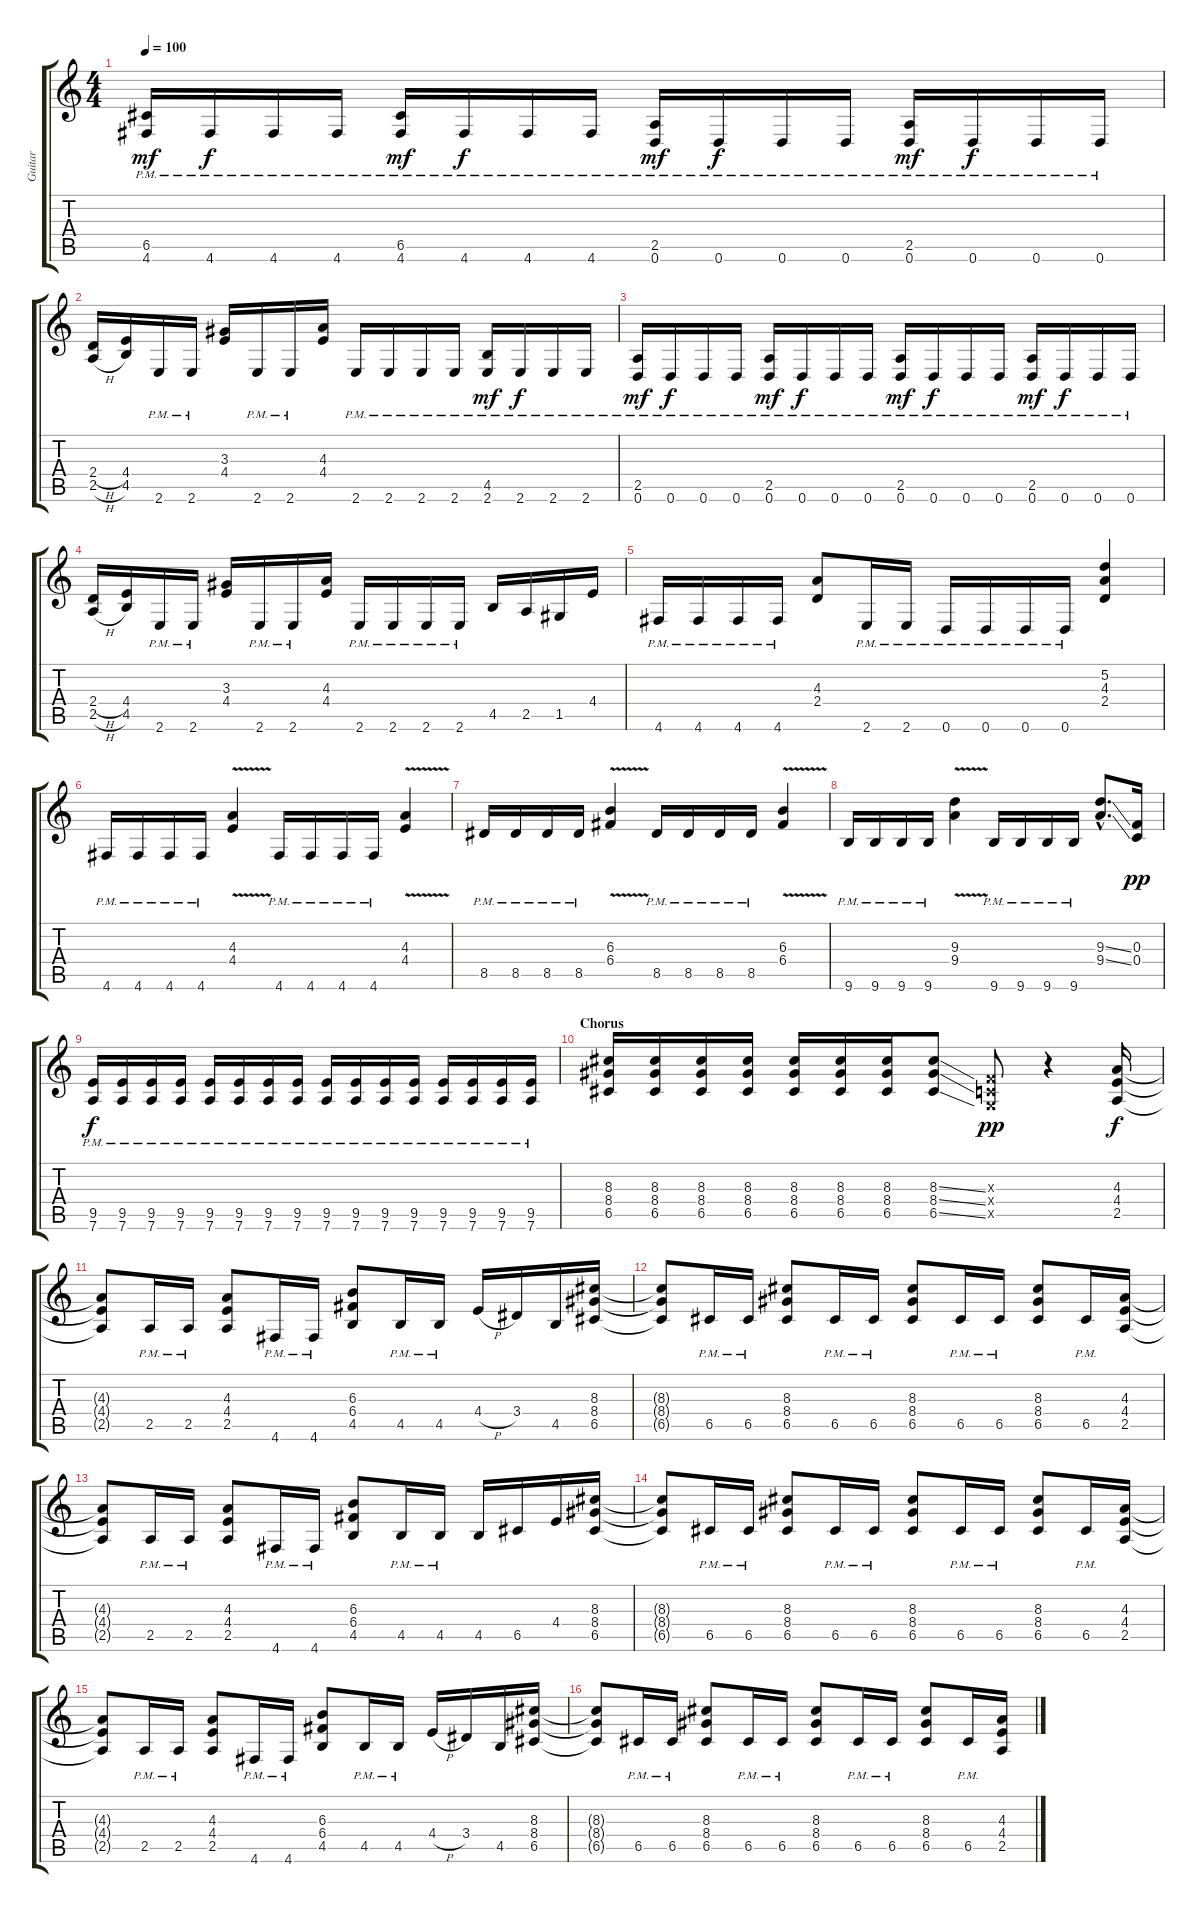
\track ("Guitar" "Guitar") {instrument distortionguitar}
\staff {score tabs}
\tuning (D4 A3 F3 C3 G2 D2) {hide}
\ts (4 4)
\tempo 100
\clef g2
\ks c
(6.5 4.6{pm}).16{dy mf} 4.6{pm}.16{dy f} 4.6{pm}.16 4.6{pm}.16 (6.5 4.6{pm}).16{dy mf} 4.6{pm}.16{dy f} 4.6{pm}.16 4.6{pm}.16 (2.5 0.6{pm}).16{dy mf} 0.6{pm}.16{dy f} 0.6{pm}.16 0.6{pm}.16 (2.5 0.6{pm}).16{dy mf} 0.6{pm}.16{dy f} 0.6{pm}.16 0.6{pm}.16 |
(2.4{h} 2.5{h}).16 (4.4 4.5).16 2.6{pm}.16 2.6{pm}.16 (3.3 4.4).16 2.6{pm}.16 2.6{pm}.16 (4.3 4.4).16 2.6{pm}.16 2.6{pm}.16 2.6{pm}.16 2.6{pm}.16 (4.5 2.6{pm}).16{dy mf} 2.6{pm}.16{dy f} 2.6{pm}.16 2.6{pm}.16 |
(2.5 0.6{pm}).16{dy mf} 0.6{pm}.16{dy f} 0.6{pm}.16 0.6{pm}.16 (2.5 0.6{pm}).16{dy mf} 0.6{pm}.16{dy f} 0.6{pm}.16 0.6{pm}.16 (2.5 0.6{pm}).16{dy mf} 0.6{pm}.16{dy f} 0.6{pm}.16 0.6{pm}.16 (2.5 0.6{pm}).16{dy mf} 0.6{pm}.16{dy f} 0.6{pm}.16 0.6{pm}.16 |
(2.4{h} 2.5{h}).16 (4.4 4.5).16 2.6{pm}.16 2.6{pm}.16 (3.3 4.4).16 2.6{pm}.16 2.6{pm}.16 (4.3 4.4).16 2.6{pm}.16 2.6{pm}.16 2.6{pm}.16 2.6{pm}.16 4.5.16 2.5.16 1.5.16 4.4.16 |
4.6{pm}.16 4.6{pm}.16 4.6{pm}.16 4.6{pm}.16 (4.3 2.4).8 2.6{pm}.16 2.6{pm}.16 0.6{pm}.16 0.6{pm}.16 0.6{pm}.16 0.6{pm}.16 (5.2 4.3 2.4).4 |
4.6{pm}.16{volume 13 balance 8} 4.6{pm}.16 4.6{pm}.16 4.6{pm}.16 (4.3{v} 4.4{v}).4 4.6{pm}.16 4.6{pm}.16 4.6{pm}.16 4.6{pm}.16 (4.3{v} 4.4{v}).4 |
8.5{pm}.16 8.5{pm}.16 8.5{pm}.16 8.5{pm}.16 (6.3{v} 6.4{v}).4 8.5{pm}.16 8.5{pm}.16 8.5{pm}.16 8.5{pm}.16 (6.3{v} 6.4{v}).4 |
9.6{pm}.16 9.6{pm}.16 9.6{pm}.16 9.6{pm}.16 (9.3{v} 9.4{v}).4 9.6{pm}.16 9.6{pm}.16 9.6{pm}.16 9.6{pm}.16 (9.3{ss hac} 9.4{ss hac}).8{d} (0.3 0.4).16{dy pp} |
(9.5 7.6{pm}).16{dy f} (9.5 7.6{pm}).16 (9.5 7.6{pm}).16 (9.5 7.6{pm}).16 (9.5 7.6{pm}).16 (9.5 7.6{pm}).16 (9.5 7.6{pm}).16 (9.5 7.6{pm}).16 (9.5 7.6{pm}).16 (9.5 7.6{pm}).16 (9.5 7.6{pm}).16 (9.5 7.6{pm}).16 (9.5 7.6{pm}).16 (9.5 7.6{pm}).16 (9.5 7.6{pm}).16 (9.5 7.6{pm}).16 |
\section ("" "Chorus")
(8.3 8.4 6.5).16 (8.3 8.4 6.5).16 (8.3 8.4 6.5).16 (8.3 8.4 6.5).16 (8.3 8.4 6.5).16 (8.3 8.4 6.5).16 (8.3 8.4 6.5).16 (8.3{ss} 8.4{ss} 6.5{ss}).8 (0.3{x} 0.4{x} 0.5{x}).8{dy pp} r.4 (4.3 4.4 2.5).16{dy f} |
(4.3{t} 4.4{t} 2.5{t}).8 2.5{pm}.16 2.5{pm}.16 (4.3 4.4 2.5).8 4.6{pm}.16 4.6{pm}.16 (6.3 6.4 4.5).8 4.5{pm}.16 4.5{pm}.16 4.4{h}.16 3.4.16 4.5.16 (8.3 8.4 6.5).16 |
(8.3{t} 8.4{t} 6.5{t}).8 6.5{pm}.16 6.5{pm}.16 (8.3 8.4 6.5).8 6.5{pm}.16 6.5{pm}.16 (8.3 8.4 6.5).8 6.5{pm}.16 6.5{pm}.16 (8.3 8.4 6.5).8 6.5{pm}.16 (4.3 4.4 2.5).16 |
(4.3{t} 4.4{t} 2.5{t}).8 2.5{pm}.16 2.5{pm}.16 (4.3 4.4 2.5).8 4.6{pm}.16 4.6{pm}.16 (6.3 6.4 4.5).8 4.5{pm}.16 4.5{pm}.16 4.5.16 6.5.16 4.4.16 (8.3 8.4 6.5).16 |
(8.3{t} 8.4{t} 6.5{t}).8 6.5{pm}.16 6.5{pm}.16 (8.3 8.4 6.5).8 6.5{pm}.16 6.5{pm}.16 (8.3 8.4 6.5).8 6.5{pm}.16 6.5{pm}.16 (8.3 8.4 6.5).8 6.5{pm}.16 (4.3 4.4 2.5).16 |
(4.3{t} 4.4{t} 2.5{t}).8 2.5{pm}.16 2.5{pm}.16 (4.3 4.4 2.5).8 4.6{pm}.16 4.6{pm}.16 (6.3 6.4 4.5).8 4.5{pm}.16 4.5{pm}.16 4.4{h}.16 3.4.16 4.5.16 (8.3 8.4 6.5).16 |
(8.3{t} 8.4{t} 6.5{t}).8 6.5{pm}.16 6.5{pm}.16 (8.3 8.4 6.5).8 6.5{pm}.16 6.5{pm}.16 (8.3 8.4 6.5).8 6.5{pm}.16 6.5{pm}.16 (8.3 8.4 6.5).8 6.5{pm}.16 (4.3 4.4 2.5).16
